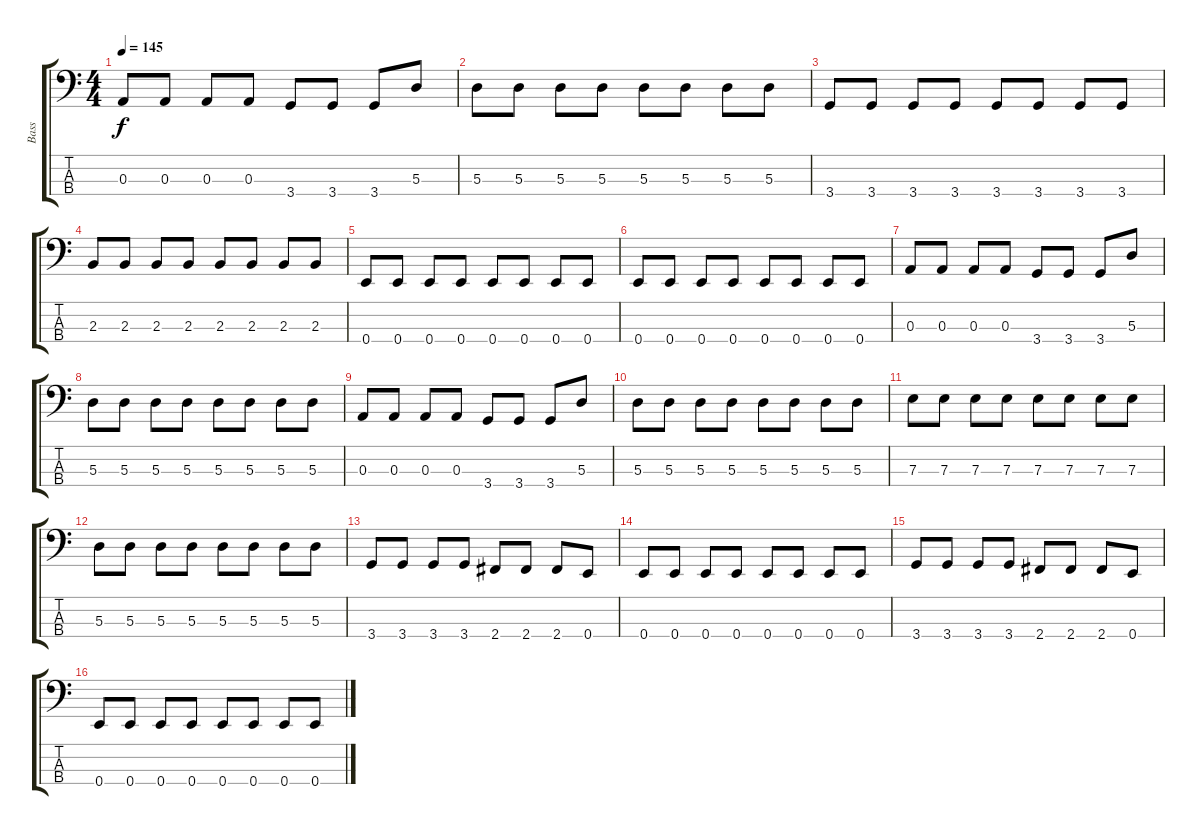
\track ("Bass" "Bass") {instrument electricbassfinger}
\staff {score tabs}
\tuning (G2 D2 A1 E1) {hide}
\ts (4 4)
\tempo 145
\clef f4
\ks c
0.3.8{dy f} 0.3.8 0.3.8 0.3.8 3.4.8 3.4.8 3.4.8 5.3.8 |
5.3.8 5.3.8 5.3.8 5.3.8 5.3.8 5.3.8 5.3.8 5.3.8 |
3.4.8 3.4.8 3.4.8 3.4.8 3.4.8 3.4.8 3.4.8 3.4.8 |
2.3.8 2.3.8 2.3.8 2.3.8 2.3.8 2.3.8 2.3.8 2.3.8 |
0.4.8 0.4.8 0.4.8 0.4.8 0.4.8 0.4.8 0.4.8 0.4.8 |
0.4.8 0.4.8 0.4.8 0.4.8 0.4.8 0.4.8 0.4.8 0.4.8 |
0.3.8 0.3.8 0.3.8 0.3.8 3.4.8 3.4.8 3.4.8 5.3.8 |
5.3.8 5.3.8 5.3.8 5.3.8 5.3.8 5.3.8 5.3.8 5.3.8 |
0.3.8 0.3.8 0.3.8 0.3.8 3.4.8 3.4.8 3.4.8 5.3.8 |
5.3.8 5.3.8 5.3.8 5.3.8 5.3.8 5.3.8 5.3.8 5.3.8 |
7.3.8 7.3.8 7.3.8 7.3.8 7.3.8 7.3.8 7.3.8 7.3.8 |
5.3.8 5.3.8 5.3.8 5.3.8 5.3.8 5.3.8 5.3.8 5.3.8 |
3.4.8 3.4.8 3.4.8 3.4.8 2.4.8 2.4.8 2.4.8 0.4.8 |
0.4.8 0.4.8 0.4.8 0.4.8 0.4.8 0.4.8 0.4.8 0.4.8 |
3.4.8 3.4.8 3.4.8 3.4.8 2.4.8 2.4.8 2.4.8 0.4.8 |
0.4.8 0.4.8 0.4.8 0.4.8 0.4.8 0.4.8 0.4.8 0.4.8
